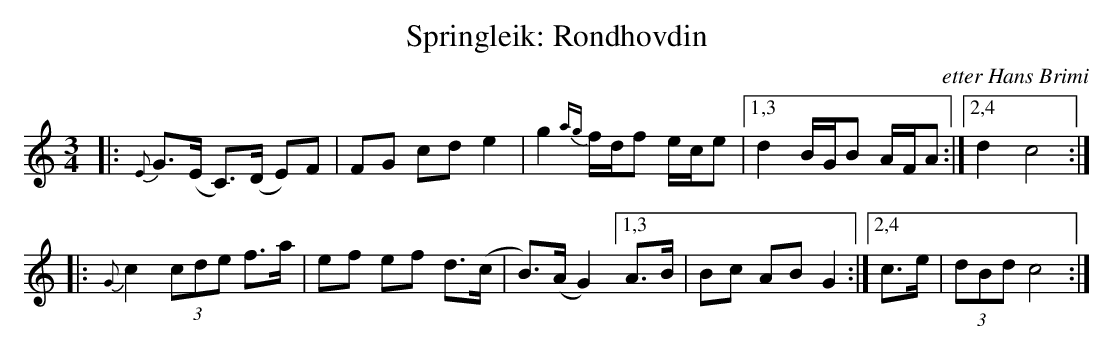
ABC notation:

X:1
T: Springleik: Rondhovdin
O: etter Hans Brimi
M: 3/4
L: 1/16
K: C
|: {E}G3(E C3)(D E2)F2 | F2G2 c2d2 e4 | g4{ag} fdf2 ece2 |1,3 d4 BGB2 AFA2 :|2,4 d4 c8 :|
|: {G}c4 (3c2d2e2 f3a | e2f2 e2f2 d3(c | B3)(A G4) [1,3 A3B | B2c2 A2B2 G4 :|[2,4 c3e | (3d2B2d2 c8 :|
